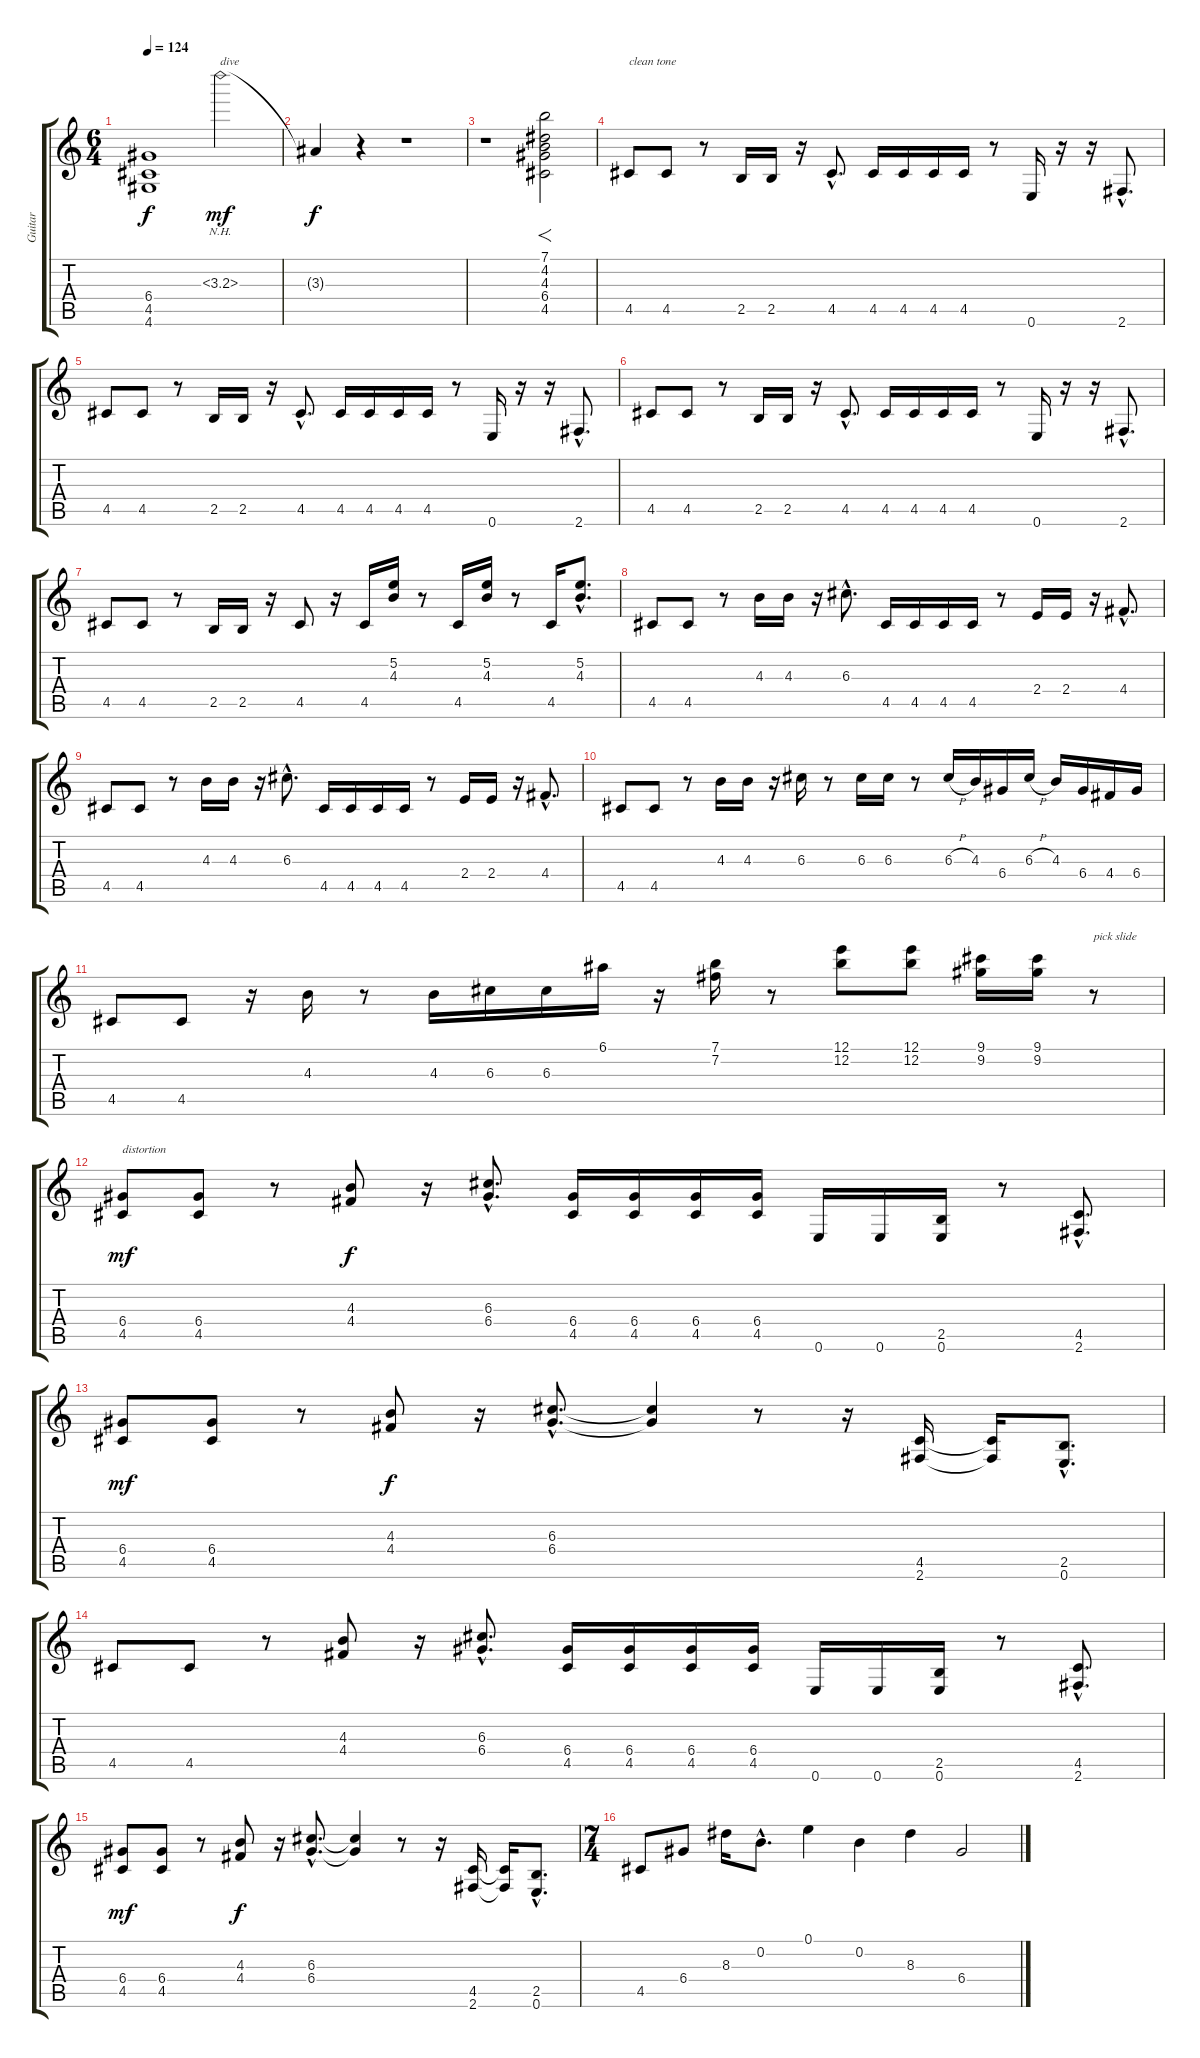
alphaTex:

\track ("Guitar" "Guitar") {instrument overdrivenguitar}
\staff {score tabs}
\tuning (E4 B3 G3 D3 A2 E2) {hide}
\ts (6 4)
\tempo 124
\clef g2
\ks c
(6.4 4.5 4.6).1{dy f} 3.3{nh}.2{txt "dive" dy mf} |
3.3{t}.4{dy f} r.4 r.1 |
r.1 (7.1 4.2 4.3 6.4 4.5).2{f} |
4.5.8{txt "clean tone"} 4.5.8 r.8 2.5.16 2.5.16 r.16 4.5{hac}.8{d} 4.5.16 4.5.16 4.5.16 4.5.16 r.8 0.6.16 r.16 r.16 2.6{hac}.8{d} |
4.5.8 4.5.8 r.8 2.5.16 2.5.16 r.16 4.5{hac}.8{d} 4.5.16 4.5.16 4.5.16 4.5.16 r.8 0.6.16 r.16 r.16 2.6{hac}.8{d} |
4.5.8 4.5.8 r.8 2.5.16 2.5.16 r.16 4.5{hac}.8{d} 4.5.16 4.5.16 4.5.16 4.5.16 r.8 0.6.16 r.16 r.16 2.6{hac}.8{d} |
4.5.8 4.5.8 r.8 2.5.16 2.5.16 r.16 4.5.8 r.16 4.5.16 (5.2 4.3).16 r.8 4.5.16 (5.2 4.3).16 r.8 4.5.16 (5.2{hac} 4.3{hac}).8{d} |
4.5.8 4.5.8 r.8 4.3.16 4.3.16 r.16 6.3{hac}.8{d} 4.5.16 4.5.16 4.5.16 4.5.16 r.8 2.4.16 2.4.16 r.16 4.4{hac}.8{d} |
4.5.8 4.5.8 r.8 4.3.16 4.3.16 r.16 6.3{hac}.8{d} 4.5.16 4.5.16 4.5.16 4.5.16 r.8 2.4.16 2.4.16 r.16 4.4{hac}.8{d} |
4.5.8 4.5.8 r.8 4.3.16 4.3.16 r.16 6.3.16 r.8 6.3.16 6.3.16 r.8 6.3{h}.16 4.3.16 6.4.16 6.3{h}.16 4.3.16 6.4.16 4.4.16 6.4.16 |
4.5.8 4.5.8 r.16 4.3.16 r.8 4.3.16 6.3.16 6.3.16 6.1.16 r.16 (7.1 7.2).16 r.8 (12.1 12.2).8 (12.1 12.2).8 (9.1 9.2).16 (9.1 9.2).16 r.8{txt "pick slide"} |
(6.4 4.5).8{txt "distortion" dy mf} (6.4 4.5).8 r.8 (4.3 4.4).8{dy f} r.16 (6.3{hac} 6.4{hac}).8{d} (6.4 4.5).16 (6.4 4.5).16 (6.4 4.5).16 (6.4 4.5).16 0.6.16 0.6.16 (2.5 0.6).16 r.8 (4.5{hac} 2.6{hac}).8{d} |
(6.4 4.5).8{dy mf} (6.4 4.5).8 r.8 (4.3 4.4).8{dy f} r.16 (6.3{hac} 6.4{hac}).8{d} (6.3{t} 6.4{t}).4 r.8 r.16 (4.5 2.6).16 (4.5{t} 2.6{t}).16 (2.5{hac} 0.6{hac}).8{d} |
4.5.8 4.5.8 r.8 (4.3 4.4).8 r.16 (6.3{hac} 6.4{hac}).8{d} (6.4 4.5).16 (6.4 4.5).16 (6.4 4.5).16 (6.4 4.5).16 0.6.16 0.6.16 (2.5 0.6).16 r.8 (4.5{hac} 2.6{hac}).8{d} |
(6.4 4.5).8{dy mf} (6.4 4.5).8 r.8 (4.3 4.4).8{dy f} r.16 (6.3{hac} 6.4{hac}).8{d} (6.3{t} 6.4{t}).4 r.8 r.16 (4.5 2.6).16 (4.5{t} 2.6{t}).16 (2.5{hac} 0.6{hac}).8{d} |
\ts (7 4)
4.5.8 6.4.8 8.3.16 0.2{hac}.8{d} 0.1.4 0.2.4 8.3.4 6.4.2
